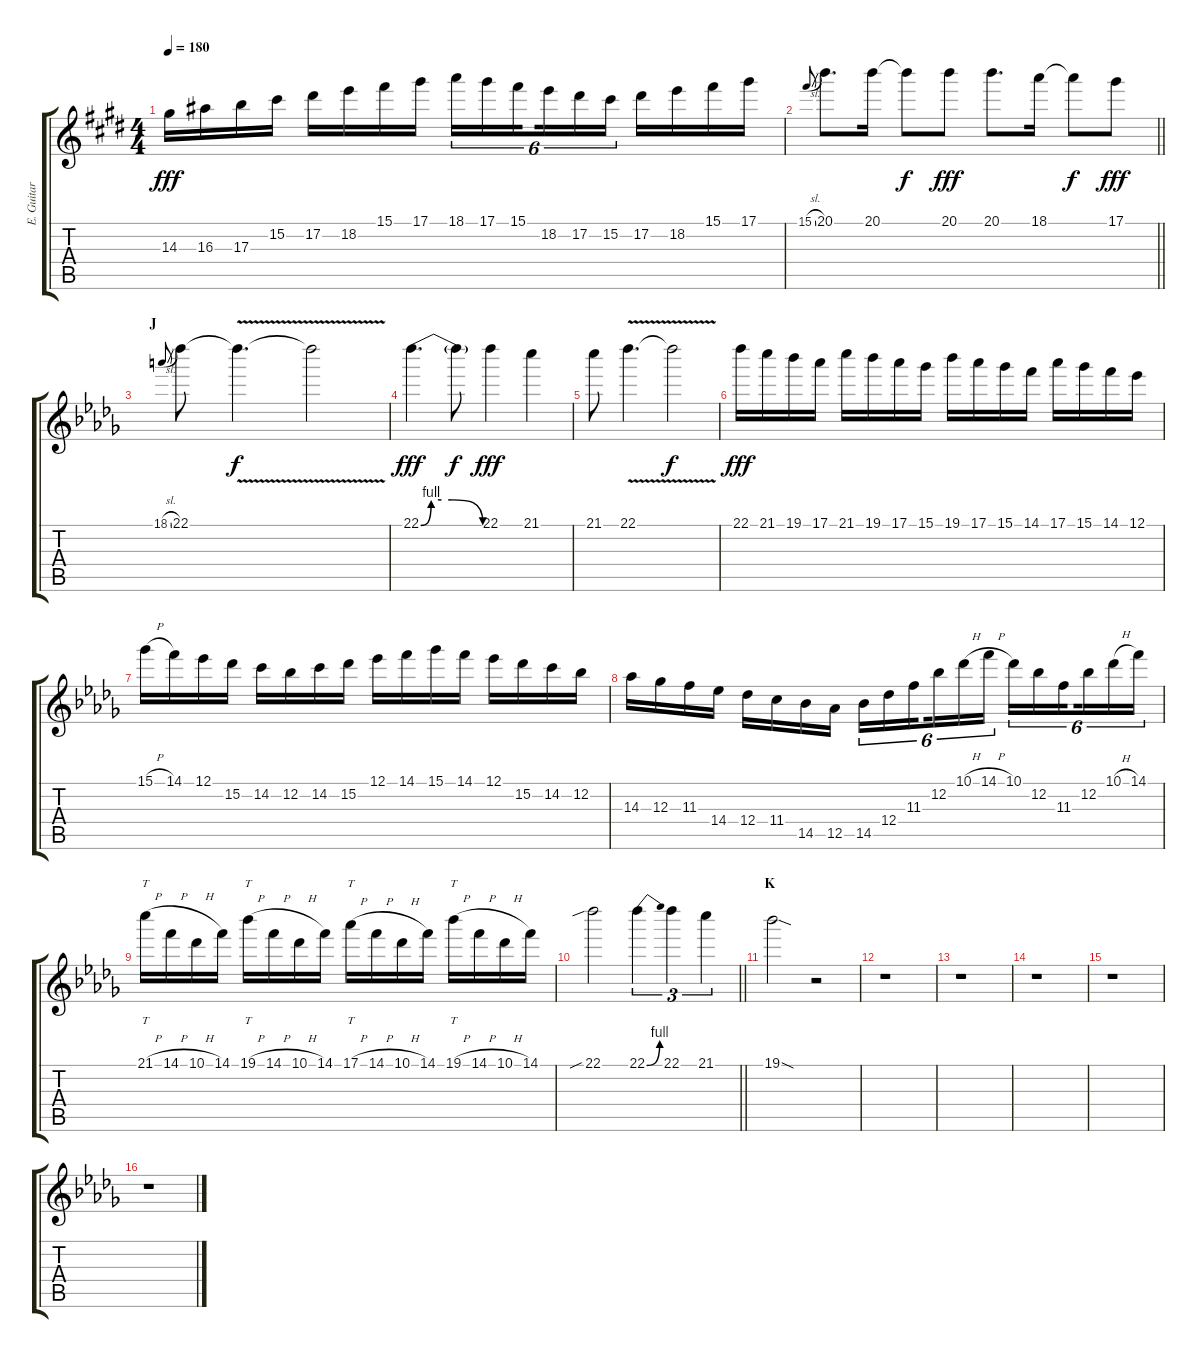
\track ("E. Guitar III" "E. Guitar ") {instrument overdrivenguitar}
\staff {score tabs}
\tuning (Eb4 Bb3 Gb3 Db3 Ab2 Db2) {hide}
\ts (4 4)
\tempo 180
\clef g2
\ks e
14.3.16{dy fff} 16.3.16 17.3.16 15.2.16 17.2.16 18.2.16 15.1.16 17.1.16 18.1.16{tu (6 4)} 17.1.16{tu (6 4)} 15.1.16{tu (6 4) beam splitsecondary} 18.2.16{tu (6 4)} 17.2.16{tu (6 4)} 15.2.16{tu (6 4)} 17.2.16 18.2.16 15.1.16 17.1.16 |
\barLineRight lightlight
15.1{sl}.8{gr onbeat} 20.1.8{d} 20.1.16 20.1{t}.8{dy f} 20.1.8{dy fff} 20.1.8{d} 18.1.16 18.1{t}.8{dy f} 17.1.8{dy fff} |
\section ("" "J")
\ks db
18.1{sl}.8{gr onbeat} 22.1.8 22.1{v t}.4{d dy f} 22.1{t}.2 |
22.1{be (custom 0 0 10 4 20 4 30 4 60 0)}.4{d dy fff} 22.1{t}.8{dy f} 22.1.4{dy fff} 21.1.4 |
21.1.8 22.1{v}.4{d} 22.1{t}.2{dy f} |
22.1.16{dy fff} 21.1.16 19.1.16 17.1.16 21.1.16 19.1.16 17.1.16 15.1.16 19.1.16 17.1.16 15.1.16 14.1.16 17.1.16 15.1.16 14.1.16 12.1.16 |
15.1{h}.16 14.1.16 12.1.16 15.2.16 14.2.16 12.2.16 14.2.16 15.2.16 12.1.16 14.1.16 15.1.16 14.1.16 12.1.16 15.2.16 14.2.16 12.2.16 |
14.3.16 12.3.16 11.3.16 14.4.16 12.4.16 11.4.16 14.5.16 12.5.16 14.5.16{tu (6 4)} 12.4.16{tu (6 4)} 11.3.16{tu (6 4) beam splitsecondary} 12.2.16{tu (6 4)} 10.1{h}.16{tu (6 4)} 14.1{h}.16{tu (6 4)} 10.1.16{tu (6 4)} 12.2.16{tu (6 4)} 11.3.16{tu (6 4) beam splitsecondary} 12.2.16{tu (6 4)} 10.1{h}.16{tu (6 4)} 14.1.16{tu (6 4)} |
21.1{h}.16{tt} 14.1{h}.16 10.1{h}.16 14.1.16 19.1{h}.16{tt} 14.1{h}.16 10.1{h}.16 14.1.16 17.1{h}.16{tt} 14.1{h}.16 10.1{h}.16 14.1.16 19.1{h}.16{tt} 14.1{h}.16 10.1{h}.16 14.1.16 |
\barLineRight lightlight
22.1{sib}.2 22.1{be (bend 0 0 60 4)}.4{tu (3 2)} 22.1.4{tu (3 2)} 21.1.4{tu (3 2)} |
\section ("" "K")
19.1{sod}.2 r.2 |
r.1 |
r.1 |
r.1 |
r.1 |
r.1
